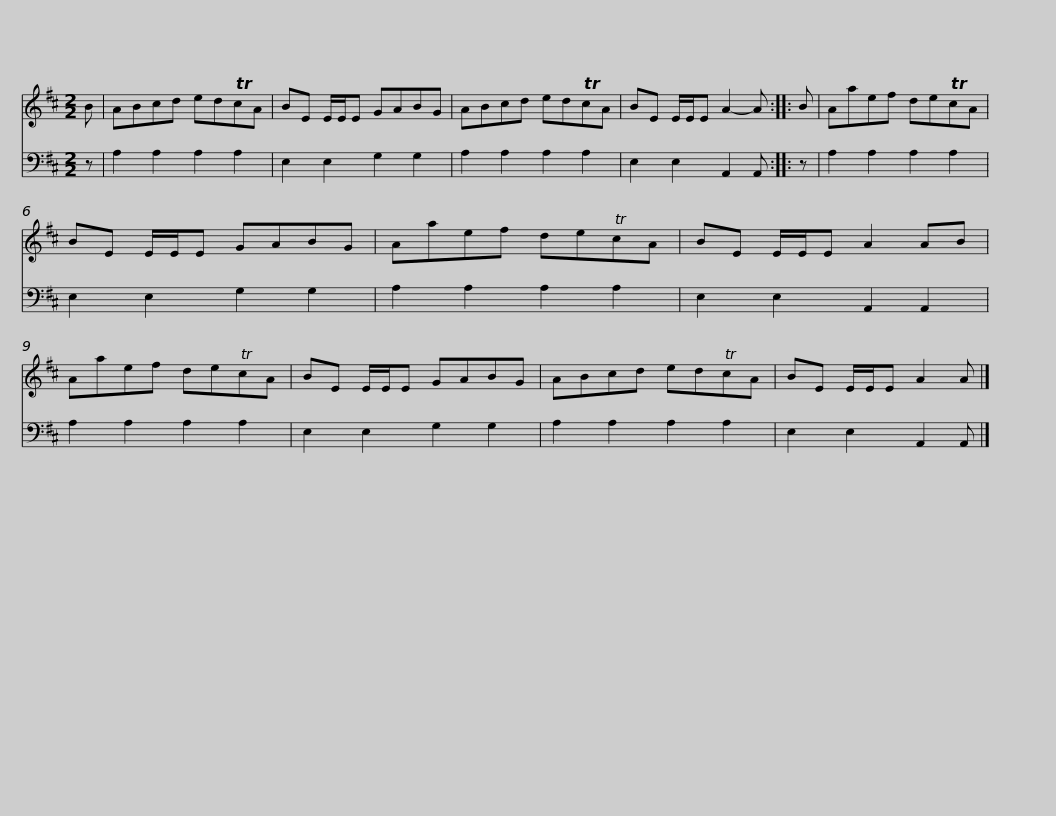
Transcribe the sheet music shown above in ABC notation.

X:1
%%score 1 2
L:1/8
M:2/2
I:linebreak $
K:D
V:1 treble
V:2 bass
V:1
 B | ABcd edTcA | BE E/E/E GABG | ABcd edTcA | BE E/E/E A2- A :: %5
 B | Aaef deTcA |$ BE E/E/E GABG | Aaef deTcA | BE E/E/E A2 AB | %10
 Aaef deTcA | BE E/E/E GABG |$ ABcd edTcA | BE E/E/E A2 A |] %14
V:2
 z | A,2 A,2 A,2 A,2 | E,2 E,2 G,2 G,2 | A,2 A,2 A,2 A,2 | E,2 E,2 A,,2 A,, :: %5
 z | A,2 A,2 A,2 A,2 |$ E,2 E,2 G,2 G,2 | A,2 A,2 A,2 A,2 | E,2 E,2 A,,2 A,,2 | %10
 A,2 A,2 A,2 A,2 | E,2 E,2 G,2 G,2 |$ A,2 A,2 A,2 A,2 | E,2 E,2 A,,2 A,, |] %14
